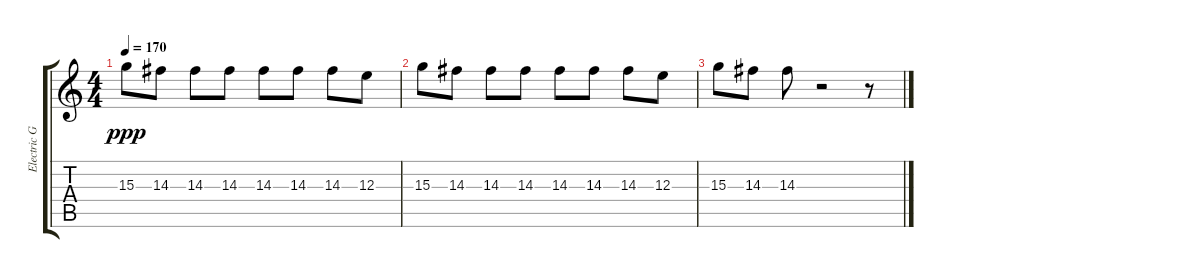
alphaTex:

\track ("Electric Guitar" "Electric G") {instrument overdrivenguitar}
\staff {score tabs}
\tuning (Db4 Ab3 E3 B2 Gb2 B1) {hide}
\ts (4 4)
\tempo 170
\clef g2
\ks c
15.3.8{dy ppp} 14.3.8 14.3.8 14.3.8 14.3.8 14.3.8 14.3.8 12.3.8 |
15.3.8 14.3.8 14.3.8 14.3.8 14.3.8 14.3.8 14.3.8 12.3.8 |
15.3.8 14.3.8 14.3.8 r.2 r.8
